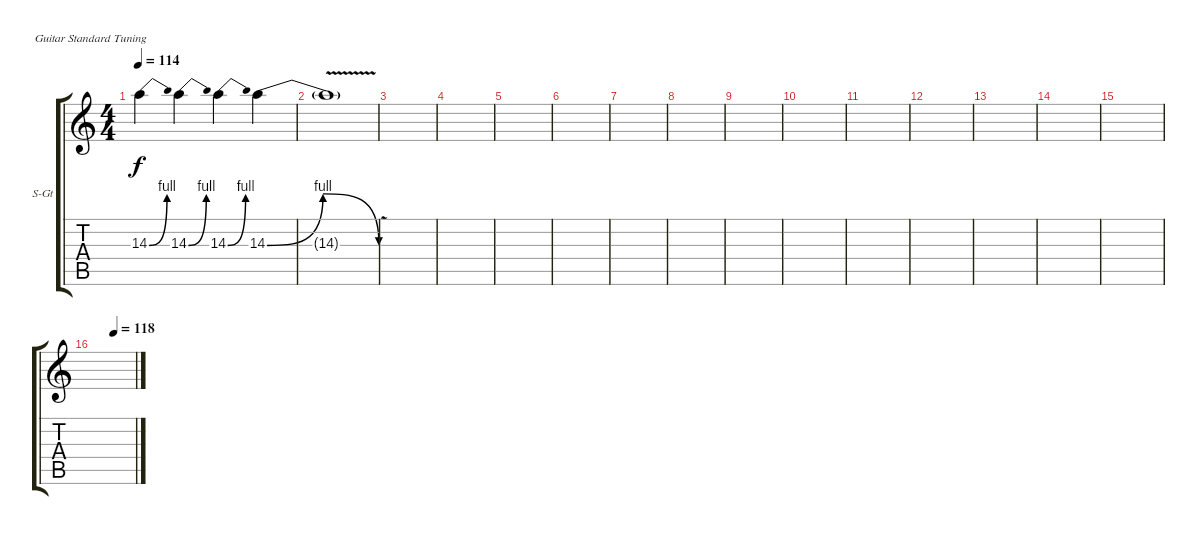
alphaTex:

\defaultSystemsLayout 4
\bracketExtendMode groupsimilarinstruments
\firstSystemTrackNameOrientation horizontal
\otherSystemsTrackNameOrientation horizontal
\track ("Steel Guitar" "S-Gt") {instrument acousticguitarsteel}
\staff {score tabs}
\tuning (E4 B3 G3 D3 A2 E2)
\ts (4 4)
\tempo 114
\clef g2
\ks c
14.3{be (bend 0 0 60 4)}.4{dy f} 14.3{be (bend 0 0 60 4)}.4 14.3{be (bend 0 0 60 4)}.4 14.3{be (bendrelease 0 0 30 4 30 4 60 0)}.4 |
14.3{v t}.1 |
|
|
|
|
|
|
|
|
|
|
|
|
|
\tempo (118 0.5)
